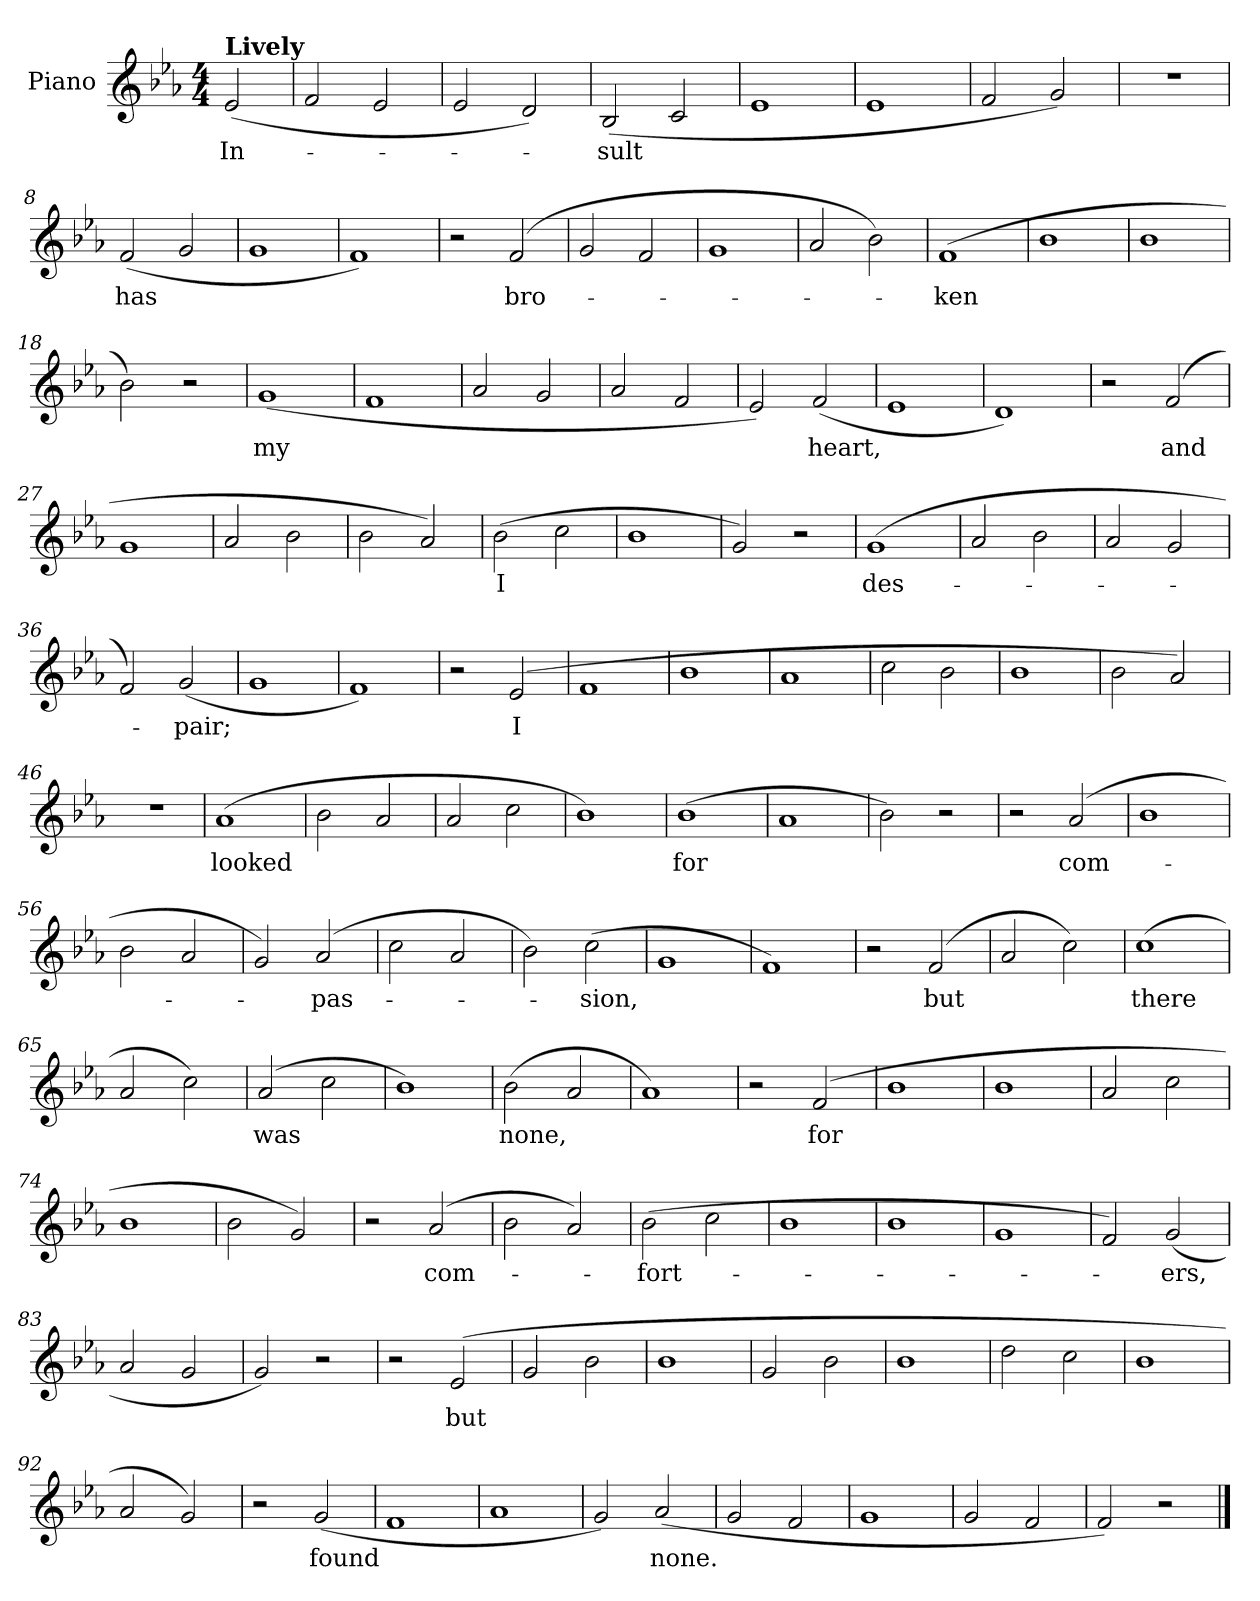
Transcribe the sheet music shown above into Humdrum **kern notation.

**kern	**text
*part1	*part1
*staff1	*staff1
*I"Piano	*
*I'Pno.	*
*clefG2	*
*k[b-e-a-]	*
*M4/4	*
*MM176	*
=	=
!LO:TX:a:B:t=Lively	!
!	!LO:LY:b
(>2e-/	In-
=1	=1
2f/	.
2e-/	.
=2	=2
2e-/	.
2d/)	.
=3	=3
!	!LO:LY:b
(>2B-/	-sult
2c/	.
=4	=4
1e-	.
=5	=5
1e-	.
=6	=6
2f/	.
2g/)	.
=7	=7
1r	.
=8	=8
!	!LO:LY:b
(>2f/	has
2g/	.
=9	=9
1g	.
=10	=10
1f)	.
=11	=11
2r	.
!	!LO:LY:b
(>2f/	bro-
=12	=12
2g/	.
2f/	.
=13	=13
1g	.
=14	=14
2a-/	.
2b-\)	.
=15	=15
!	!LO:LY:b
(>1f	-ken
!!LO:LB:g=z
=16	=16
1b-	.
=17	=17
1b-	.
=18	=18
2b-\)	.
2r	.
=19	=19
!	!LO:LY:b
(<1g	my
=20	=20
1f	.
=21	=21
2a-/	.
2g/	.
=22	=22
2a-/	.
2f/	.
=23	=23
2e-/)	.
!	!LO:LY:b
(<2f/	heart,
=24	=24
1e-	.
=25	=25
1d)	.
=26	=26
2r	.
!	!LO:LY:b
(>2f/	and
=27	=27
1g	.
=28	=28
2a-/	.
2b-\	.
=29	=29
2b-\	.
2a-/)	.
=30	=30
!	!LO:LY:b
(>2b-\	I
2cc\	.
=31	=31
1b-	.
!!LO:LB:g=z
=32	=32
2g/)	.
2r	.
!!LO:LB:g=z
=33	=33
!	!LO:LY:b
(>1g	des-
=34	=34
2a-/	.
2b-\	.
=35	=35
2a-/	.
2g/	.
=36	=36
2f/)	.
!	!LO:LY:b
(<2g/	-pair;
=37	=37
1g	.
=38	=38
1f)	.
=39	=39
2r	.
!	!LO:LY:b
(>2e-/	I
=40	=40
1f	.
=41	=41
1b-	.
=42	=42
1a-	.
=43	=43
2cc\	.
2b-\	.
=44	=44
1b-	.
=45	=45
2b-\	.
2a-/)	.
=46	=46
1r	.
=47	=47
!	!LO:LY:b
(>1a-	looked
=48	=48
2b-\	.
2a-/	.
!!LO:LB:g=z
=49	=49
2a-/	.
2cc\	.
=50	=50
1b-)	.
=51	=51
!	!LO:LY:b
(<1b-	for
=52	=52
1a-	.
=53	=53
2b-\)	.
2r	.
=54	=54
2r	.
!	!LO:LY:b
(>2a-/	com-
=55	=55
1b-	.
=56	=56
2b-\	.
2a-/	.
=57	=57
2g/)	.
!	!LO:LY:b
(>2a-/	-pas-
=58	=58
2cc\	.
2a-/	.
=59	=59
2b-\)	.
!	!LO:LY:b
(<2cc\	-sion,
=60	=60
1g	.
=61	=61
1f)	.
=62	=62
2r	.
!	!LO:LY:b
(>2f/	but
=63	=63
2a-/	.
2cc\)	.
!!LO:LB:g=z
=64	=64
!	!LO:LY:b
(<1cc	there
=65	=65
2a-/	.
2cc\)	.
=66	=66
!	!LO:LY:b
(>2a-/	was
2cc\	.
=67	=67
1b-)	.
=68	=68
!	!LO:LY:b
(<2b-\	none,
2a-/	.
=69	=69
1a-)	.
=70	=70
2r	.
!	!LO:LY:b
(>2f/	for
=71	=71
1b-	.
=72	=72
1b-	.
=73	=73
2a-/	.
2cc\	.
=74	=74
1b-	.
=75	=75
2b-\	.
2g/)	.
=76	=76
2r	.
!	!LO:LY:b
(>2a-/	com-
=77	=77
2b-\	.
2a-/)	.
=78	=78
!	!LO:LY:b
(>2b-\	-fort-
2cc\	.
!!LO:LB:g=z
=79	=79
1b-	.
!!LO:LB:g=z
=80	=80
1b-	.
=81	=81
1g	.
=82	=82
2f/)	.
!	!LO:LY:b
(>2g/	-ers,
=83	=83
2a-/	.
2g/	.
=84	=84
2g/)	.
2r	.
=85	=85
2r	.
!	!LO:LY:b
(>2e-/	but
=86	=86
2g/	.
2b-\	.
=87	=87
1b-	.
=88	=88
2g/	.
2b-\	.
=89	=89
1b-	.
=90	=90
2dd\	.
2cc\	.
=91	=91
1b-	.
=92	=92
2a-/	.
2g/)	.
=93	=93
2r	.
!	!LO:LY:b
(<2g/	found
=94	=94
1f	.
=95	=95
1a-	.
!!LO:LB:g=z
=96	=96
2g/)	.
!	!LO:LY:b
(<2a-/	none.
=97	=97
2g/	.
2f/	.
=98	=98
1g	.
=99	=99
2g/	.
2f/	.
=100	=100
2f/)	.
2r	.
==	==
*-	*-
